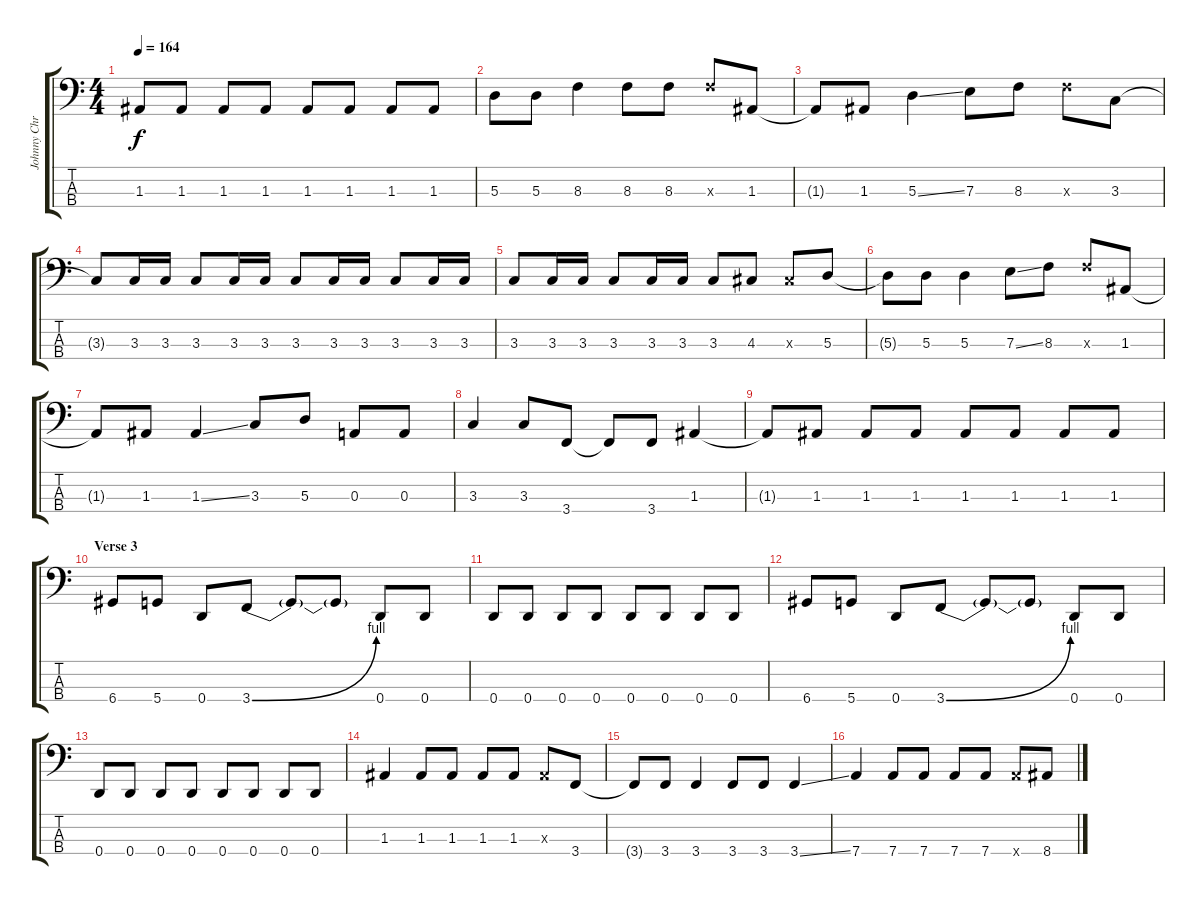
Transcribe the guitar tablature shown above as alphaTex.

\track ("Johnny Christ (Bass)" "Johnny Chr") {instrument electricbasspick}
\staff {score tabs}
\tuning (G2 D2 A1 D1) {hide}
\ts (4 4)
\tempo 164
\clef f4
\ks c
1.3{t}.8{dy f} 1.3.8 1.3.8 1.3.8 1.3.8 1.3.8 1.3.8 1.3.8 |
5.3.8 5.3.8 8.3.4 8.3.8 8.3.8 8.3{x}.8 1.3.8 |
1.3{t}.8 1.3.8 5.3{ss}.4 7.3.8 8.3.8 8.3{x}.8 3.3.8 |
3.3{t}.8 3.3.16 3.3.16 3.3.8 3.3.16 3.3.16 3.3.8 3.3.16 3.3.16 3.3.8 3.3.16 3.3.16 |
3.3.8 3.3.16 3.3.16 3.3.8 3.3.16 3.3.16 3.3.8 4.3.8 4.3{x}.8 5.3.8 |
5.3{t}.8 5.3.8 5.3.4 7.3{ss}.8 8.3.8 8.3{x}.8 1.3.8 |
1.3{t}.8 1.3.8 1.3{ss}.4 3.3.8 5.3.8 0.3.8 0.3.8 |
3.3.4 3.3.8 3.4.8 3.4{t}.8 3.4.8 1.3.4 |
1.3{t}.8 1.3.8 1.3.8 1.3.8 1.3.8 1.3.8 1.3.8 1.3.8 |
\section ("" "Verse 3")
6.4.8 5.4.8 0.4.8 3.4{be (bend 0 0 60 4)}.8 3.4{t}.8 3.4{t}.8 0.4.8 0.4.8 |
0.4.8 0.4.8 0.4.8 0.4.8 0.4.8 0.4.8 0.4.8 0.4.8 |
6.4.8 5.4.8 0.4.8 3.4{be (bend 0 0 60 4)}.8 3.4{t}.8 3.4{t}.8 0.4.8 0.4.8 |
0.4.8 0.4.8 0.4.8 0.4.8 0.4.8 0.4.8 0.4.8 0.4.8 |
1.3.4 1.3.8 1.3.8 1.3.8 1.3.8 1.3{x}.8 3.4.8 |
3.4{t}.8 3.4.8 3.4.4 3.4.8 3.4.8 3.4{ss}.4 |
7.4.4 7.4.8 7.4.8 7.4.8 7.4.8 7.4{x}.8 8.4.8
